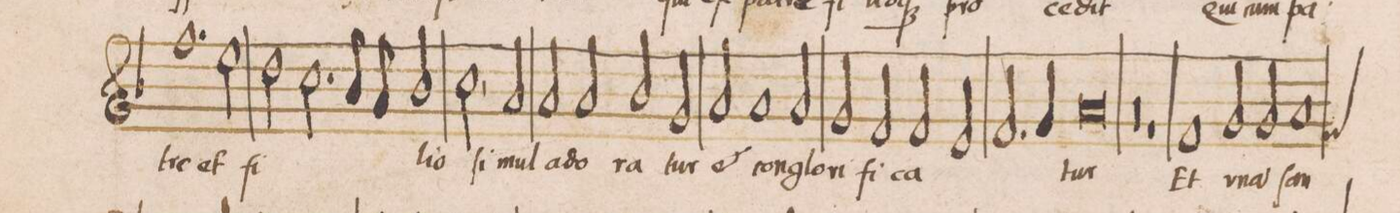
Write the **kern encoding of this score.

**kern	**text
*I"DISCANTVS	*
*clefG2	*
*k[b-]	*
*met(C|)	*
*M2/1	*
1.ff	-tre
2ee\	et
=100	=100
2dd\	fi-
2.cc\	.
8b-/	.
8a/	.
2b-/	-li-
=101	=101
2cc,>\	-o
2a/	ſi-
2a/	-mul
2a/	a-
=102-	=102-
2b-/	-do-
2g/	-ra-
2a/	-tur
1a/	et
=103-	=103-
2a/	con-
2g/	-glo-
2f/	-ri-
=104-	=104-
2f/	-fi-
2e/	-ca-
2.f/	.
4g/	.
=105-	=105-
0a	-tur
=106-	=106-
0r	.
=107-	=107-
1r	.
1f	Et
=108-	=108-
2g/	u-
2g/	-na(m)
1a	ſan-
*custos:f	*
=109-	=109-
*-	*-
